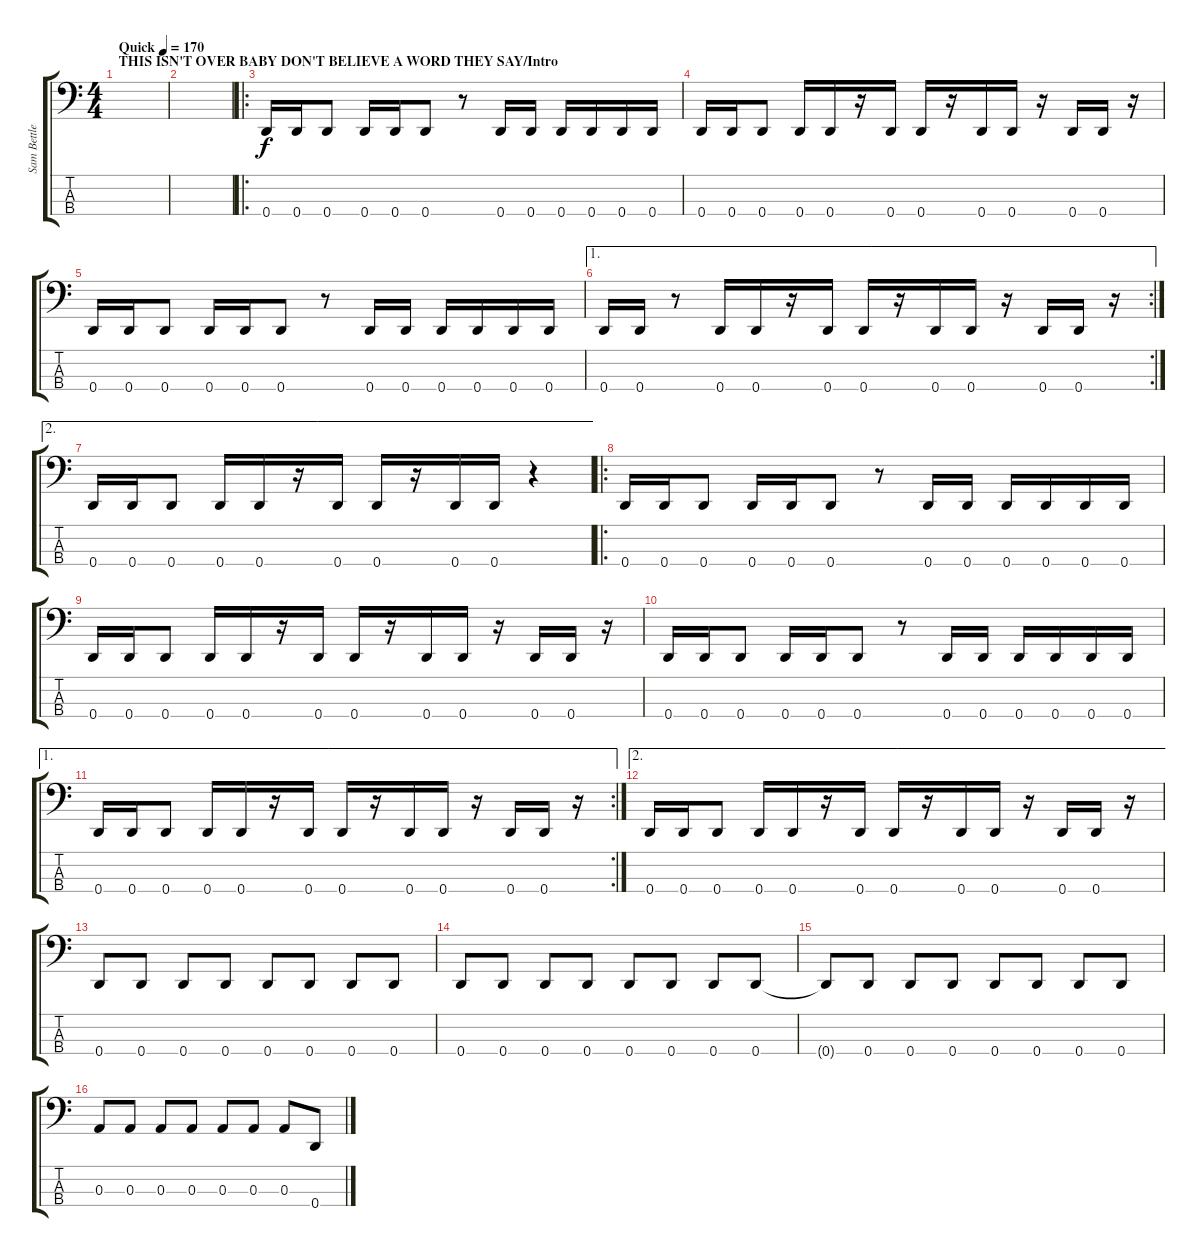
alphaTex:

\track ("Sam Bettley" "Sam Bettle") {instrument electricbasspick}
\staff {score tabs}
\tuning (G2 D2 A1 D1) {hide}
\ts (4 4)
\section ("" "THIS ISN'T OVER BABY DON'T BELIEVE A WORD THEY SAY/Intro")
\tempo (170 "Quick")
\clef f4
\ks c
|
|
\ro
0.4.16 0.4.16 0.4.8 0.4.16 0.4.16 0.4.8 r.8 0.4.16 0.4.16 0.4.16 0.4.16 0.4.16 0.4.16 |
0.4.16 0.4.16 0.4.8 0.4.16 0.4.16 r.16 0.4.16 0.4.16 r.16 0.4.16 0.4.16 r.16 0.4.16 0.4.16 r.16 |
0.4.16 0.4.16 0.4.8 0.4.16 0.4.16 0.4.8 r.8 0.4.16 0.4.16 0.4.16 0.4.16 0.4.16 0.4.16 |
\ae 1
\rc 2
0.4.16 0.4.16 r.8 0.4.16 0.4.16 r.16 0.4.16 0.4.16 r.16 0.4.16 0.4.16 r.16 0.4.16 0.4.16 r.16 |
\ae 2
0.4.16 0.4.16 0.4.8 0.4.16 0.4.16 r.16 0.4.16 0.4.16 r.16 0.4.16 0.4.16 r.4 |
\ro
0.4.16 0.4.16 0.4.8 0.4.16 0.4.16 0.4.8 r.8 0.4.16 0.4.16 0.4.16 0.4.16 0.4.16 0.4.16 |
0.4.16 0.4.16 0.4.8 0.4.16 0.4.16 r.16 0.4.16 0.4.16 r.16 0.4.16 0.4.16 r.16 0.4.16 0.4.16 r.16 |
0.4.16 0.4.16 0.4.8 0.4.16 0.4.16 0.4.8 r.8 0.4.16 0.4.16 0.4.16 0.4.16 0.4.16 0.4.16 |
\ae 1
\rc 2
0.4.16 0.4.16 0.4.8 0.4.16 0.4.16 r.16 0.4.16 0.4.16 r.16 0.4.16 0.4.16 r.16 0.4.16 0.4.16 r.16 |
\ae 2
0.4.16 0.4.16 0.4.8 0.4.16 0.4.16 r.16 0.4.16 0.4.16 r.16 0.4.16 0.4.16 r.16 0.4.16 0.4.16 r.16 |
0.4.8 0.4.8 0.4.8 0.4.8 0.4.8 0.4.8 0.4.8 0.4.8 |
0.4.8 0.4.8 0.4.8 0.4.8 0.4.8 0.4.8 0.4.8 0.4.8 |
0.4{t}.8 0.4.8 0.4.8 0.4.8 0.4.8 0.4.8 0.4.8 0.4.8 |
0.3.8 0.3.8 0.3.8 0.3.8 0.3.8 0.3.8 0.3.8 0.4.8
